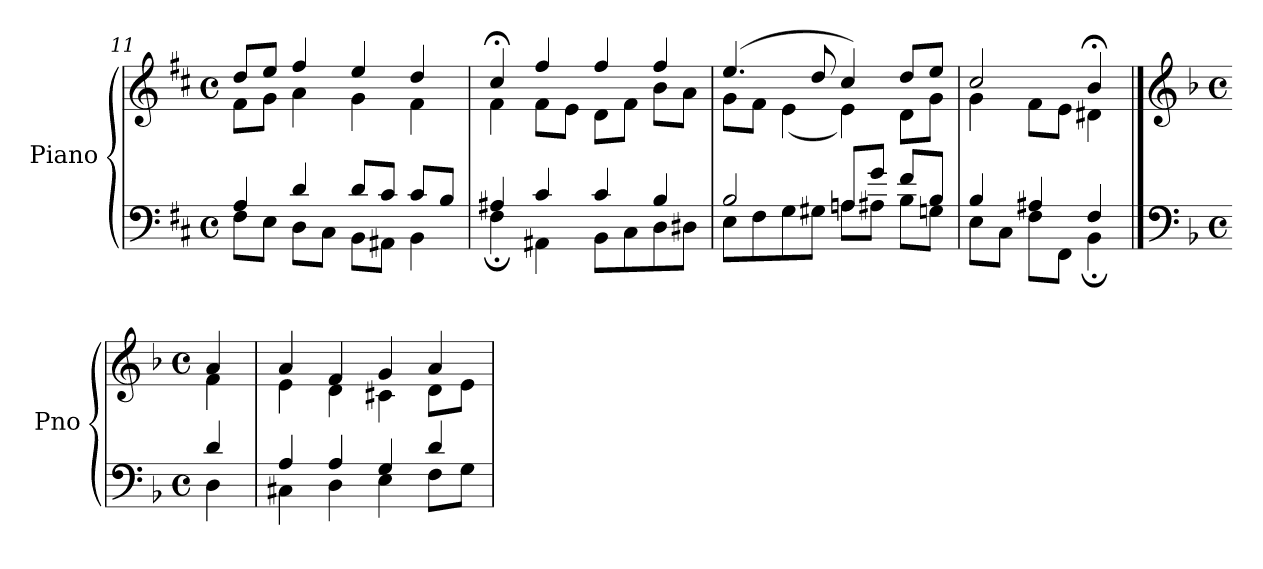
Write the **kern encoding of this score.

**kern	**kern
*part1	*part1
*staff2	*staff1
*I"Piano	*
*I'Pno	*
*clefF4	*clefG2
*k[f#c#]	*k[f#c#]
*M4/4	*M4/4
*met(c)	*met(c)
=11	=11
*^	*^
4A/	8F#\L	8dd/L	8f#\L
.	8E\J	8ee/J	8g\J
4d/	8D\L	4ff#/	4a\
.	8C#\J	.	.
8d/L	8BB\L	4ee/	4g\
8c#/J	8AA#X\J	.	.
8c#/L	4BB\	4dd/	4f#\
8B/J	.	.	.
=12	=12	=12	=12
4A#X/	4F#;\	4cc#;</	4f#\
4c#/	4AA#X\	4ff#/	8f#\L
.	.	.	8e\J
4c#/	8BB\L	4ff#/	8d\L
.	8C#\	.	8f#\J
4B/	8D\	4ff#/	8b\L
.	8D#X\J	.	8a\J
=13	=13	=13	=13
2B/	8E\L	(>4.ee/	8g\L
.	8F#\	.	8f#\J
.	8G\	.	(<4e\
.	8G#X\J	8dd/	.
8An/L	8An\L	4cc#/)	4e\)
8g/J	8A#X\J	.	.
8f#/L	8B\L	8dd/L	8d\L
8B/J	8Gn\J	8ee/J	8g\J
=14	=14	=14	=14
4B/	8E\L	2cc#/	4g\
.	8C#\J	.	.
4A#X/	8F#\L	.	8f#\L
.	8FF#\J	.	8e\J
4F#/	4BB;\	4b;</	4d#X\
==1	==1	==1	==1
*clefF4	*	*clefG2	*
*k[b-]	*	*k[b-]	*
*M4/4	*	*M4/4	*
*met(c)	*	*met(c)	*
4d/	4D\	4a/	4f\
=2	=2	=2	=2
4A/	4C#X\	4a/	4e\
4A/	4D\	4f/	4d\
4G/	4E\	4g/	4c#X\
4d/	8F\L	4a/	8d\L
.	8G\J	.	8e\J
*v	*v	*	*
*	*v	*v
=	=
*-	*-
